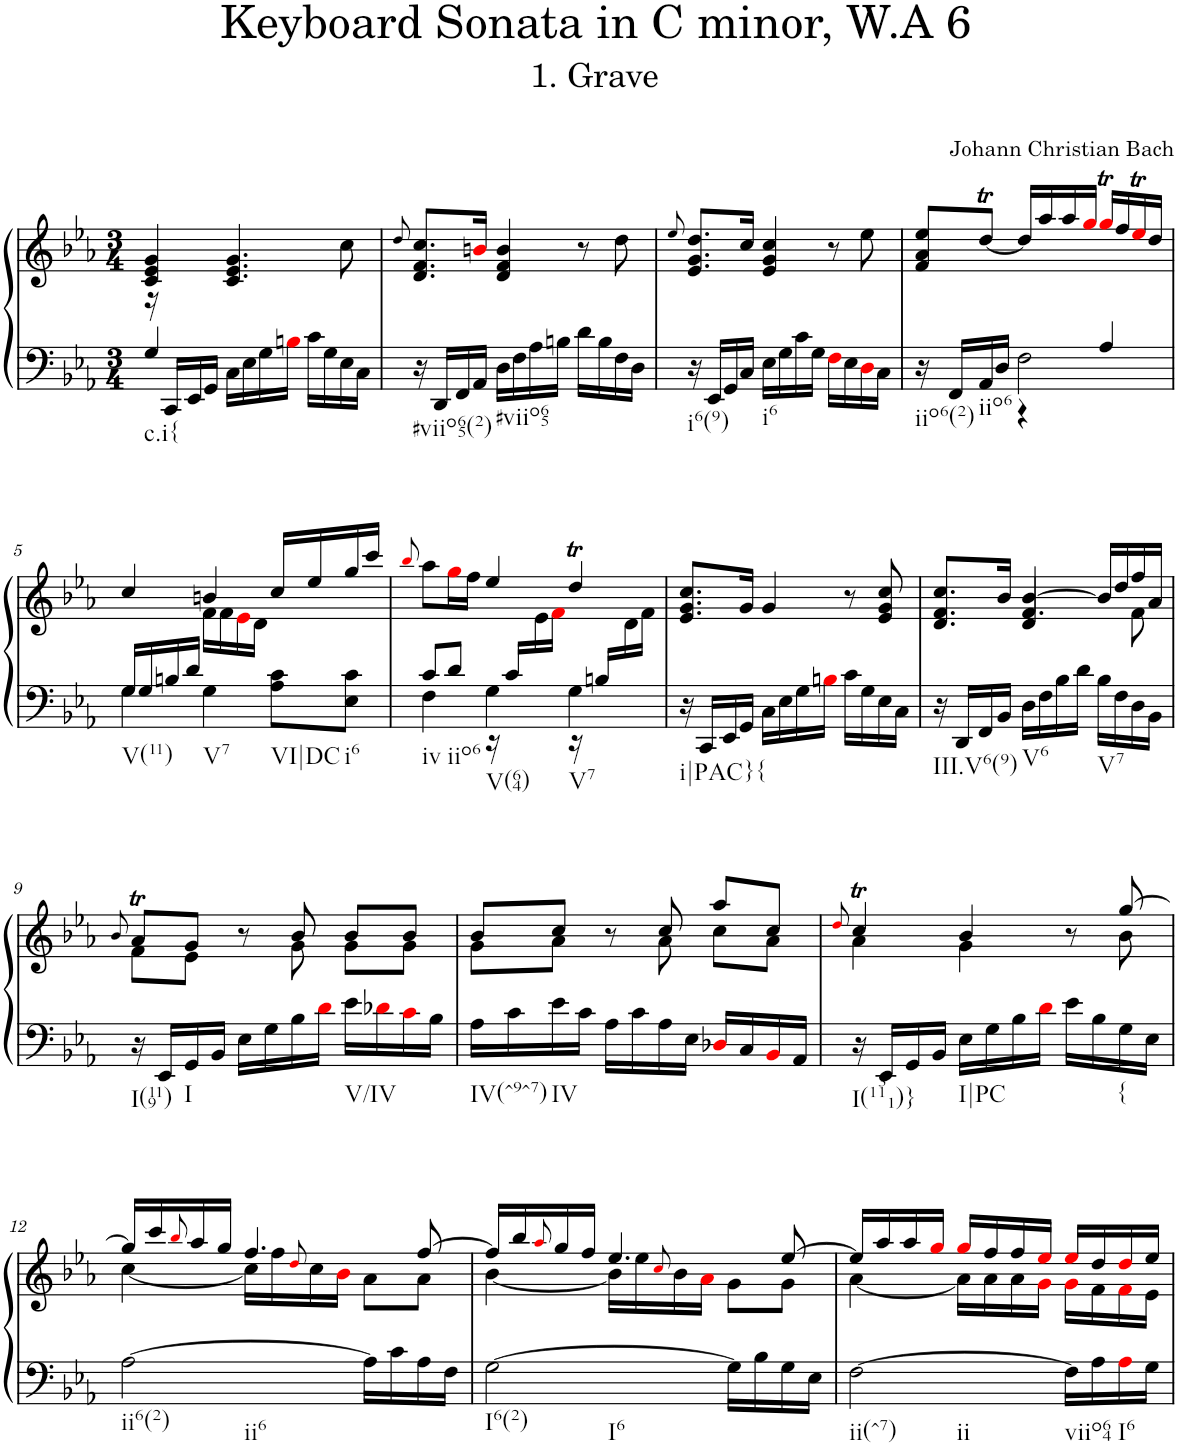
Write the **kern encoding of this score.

**kern	**kern
*part1	*part1
*staff2	*staff1
*I"Piano	*
*I'Pno.	*
*clefF4	*clefG2
*k[b-e-a-]	*k[b-e-a-]
*M3/4	*M3/4
=1	=1
*^	*
!LO:TX:b:t=c.i{	!	!
16r	4G/	4c/ 4e-/ 4g/
16CC/LL	.	.
16EE-/	.	.
16GG/JJ	.	.
16C\LL	2ryy	4.c/ 4.e-/ 4.g/
16E-\	.	.
16G\	.	.
16Bni\JJ	.	.
16c\LL	.	.
16G\	.	.
16E-\	.	8cc\
16C\JJ	.	.
*v	*v	*
=2	=2
.	8qdd/
!LO:TX:b:t=#viio65(2)	!
16r	8.d/ 8.f/ 8.cc/L
16DD/LL	.
16FF/	.
16AA-/JJ	16bni/Jk
!LO:TX:b:t=#viio65	!
16D\LL	4d/ 4f/ 4b/
16F\	.
16A-\	.
16Bn\JJ	.
16d\LL	8r
16B\	.
16F\	8dd\
16D\JJ	.
=3	=3
.	8qee-/
!LO:TX:b:t=i6(9)	!
16r	8.e-/ 8.g/ 8.dd/L
16EE-/LL	.
16GG/	.
16C/JJ	16cc/Jk
!LO:TX:b:t=i6	!
16E-\LL	4e-/ 4g/ 4cc/
16G\	.
16c\	.
16G\JJ	.
16Fi\LL	8r
16E-\	.
16Di\	8ee-\
16C\JJ	.
=4	=4
*^	*
!LO:TX:b:t=iio6(2)	!	!
16r	4ryy	8f/ 8a-/ 8ee-/L
16FF/LL	.	.
!LO:TX:b:t=iio6	!	!
16AA-/	.	[8ddt/J
16D/JJ	.	.
2F\	4r	16dd/LL]
.	.	16aa-/
.	.	16aa-/
.	.	16ggi/JJ
.	4A-/	16ggti/LL
.	.	16ff/
.	.	16ee-Ti/
.	.	16dd/JJ
!!LO:LB:g=z
=5	=5	=5
*	*	*^
!LO:TX:b:t=V(11)	!	!	!
4G\	16G/LL	4cc/	4ryy
.	16G/	.	.
.	16Bn/	.	.
.	16d/JJ	.	.
!LO:TX:b:t=V7	!	!	!
4G\	2ryy	4bn/	16f\LL
.	.	.	16f\
.	.	.	16e-i\
.	.	.	16d\JJ
!LO:TX:b:t=VI|DC	!	!	!
8A-\ 8c\L	.	16cc/LL	4ryy
.	.	16ee-/	.
!LO:TX:b:t=i6	!	!	!
8E-\ 8c\J	.	16gg/	.
.	.	16ccc/JJ	.
=6	=6	=6	=6
.	.	8qbb-i/	.
!LO:TX:b:t=iv	!	!	!
!LO:TX:b:t=iio6	!	!	!
4F\	8c/L	8aa-\L	4.ryy
.	8d/J	16ggi\L	.
.	.	16ff\JJ	.
!LO:TX:b:t=V(64)	!	!	!
4G\	16r	4ee-/	.
.	16c/LL	.	.
.	8ryy	.	16e-\
.	.	.	16fi\JJ
!LO:TX:b:t=V7	!	!	!
4G\	16r	4ddt/	8ryy
.	16Bn/LL	.	.
.	8ryy	.	16d\
.	.	.	16f\JJ
*v	*v	*	*
=7	=7	=7
!LO:TX:b:t=i|PAC}{	!	!
*	*v	*v
16r	8.e-/ 8.g/ 8.cc/L
16CC/LL	.
16EE-/	.
16GG/JJ	16g/Jk
16C\LL	4g/
16E-\	.
16G\	.
16Bni\JJ	.
16c\LL	8r
16G\	.
16E-\	8e-/ 8g/ 8cc/
16C\JJ	.
=8	=8
*	*^
!LO:TX:b:t=III.V6(9)	!	!
16r	8.d/ 8.f/ 8.cc/L	4ryy
16DD/LL	.	.
16FF/	.	.
16BB-/JJ	16b-/Jk	.
!LO:TX:b:t=V6	!	!
16D\LL	4d/ [4b-/	4.f/
16F\	.	.
16B-\	.	.
16d\JJ	.	.
!LO:TX:b:t=V7	!	!
16B-\LL	16b-/LL]	.
16F\	16dd/	.
16D\	16ff/	8f\
16BB-\JJ	16a-/JJ	.
!!LO:LB:g=z	!!
=9	=9	=9
.	8qb-/	.
!LO:TX:b:t=I(119)	!	!
16r	8a-T/L	8f\L
16EE-/LL	.	.
!LO:TX:b:t=I	!	!
16GG/	8g/J	8e-\J
16BB-/JJ	.	.
16E-\LL	8r	8ryy
16G\	.	.
16B-\	8b-/	8g\
16di\JJ	.	.
!LO:TX:b:t=V/IV	!	!
16e-\LL	8b-/L	8g\L
16d-Xi\	.	.
16ci\	8b-/J	8g\J
16B-\JJ	.	.
=10	=10	=10
!LO:TX:b:t=IV(^9^7)	!	!
16A-\LL	8b-/L	8g\L
16c\	.	.
!LO:TX:b:t=IV	!	!
16e-\	8cc/J	8a-\J
16c\JJ	.	.
16A-\LL	8r	8ryy
16c\	.	.
16A-\	8cc/	8a-\
16E-\JJ	.	.
16D-Xi/LL	8aa-/L	8cc\L
16C/	.	.
16BB-i/	8cc/J	8a-\J
16AA-/JJ	.	.
=11	=11	=11
.	8qddi/	.
!LO:TX:b:t=I(1311)}	!	!
16r	4ccT/	4a-\
16EE-/LL	.	.
16GG/	.	.
16BB-/JJ	.	.
!LO:TX:b:t=I|PC	!	!
16E-\LL	4b-/	4g\
16G\	.	.
16B-\	.	.
16di\JJ	.	.
16e-\LL	8r	8ryy
16B-\	.	.
!LO:TX:b:t={	!	!
16G\	[8gg/	8b-\
16E-\JJ	.	.
!!LO:LB:g=z	!!
=12	=12	=12
!LO:TX:b:t=ii6(2)	!	!
!LO:TX:b:t=ii6	!	!
[2A-\	16gg/LL]	[4cc\
.	16ccc/	.
.	8qbb-i/	.
.	16aa-/	.
.	16gg/JJ	.
.	4.ff/	16cc\LL]
.	.	16ff\
.	.	8qddi/
.	.	16cc\
.	.	16b-i\JJ
16A-\LL]	.	8a-\L
16c\	.	.
16A-\	[8ff/	8a-\J
16F\JJ	.	.
=13	=13	=13
!LO:TX:b:t=I6(2)	!	!
!LO:TX:b:t=I6	!	!
[2G\	16ff/LL]	[4b-\
.	16bb-/	.
.	8qaa-i/	.
.	16gg/	.
.	16ff/JJ	.
.	4.ee-/	16b-\LL]
.	.	16ee-\
.	.	8qcci/
.	.	16b-\
.	.	16a-i\JJ
16G\LL]	.	8g\L
16B-\	.	.
16G\	[8ee-/	8g\J
16E-\JJ	.	.
=14	=14	=14
!LO:TX:b:t=ii(^7)	!	!
!LO:TX:b:t=ii	!	!
[2F\	16ee-/LL]	[4a-\
.	16aa-/	.
.	16aa-/	.
.	16ggi/JJ	.
.	16ggi/LL	16a-\LL]
.	16ff/	16a-\
.	16ff/	16a-\
.	16ee-i/JJ	16gi\JJ
!LO:TX:b:t=viio64	!	!
16F\LL]	16ee-i/LL	16gi\LL
16A-\	16dd/	16f\
!LO:TX:b:t=I6	!	!
16A-i\	16ddi/	16fi\
16G\JJ	16ee-/JJ	16e-\JJ
*	*v	*v
=	=
*-	*-
